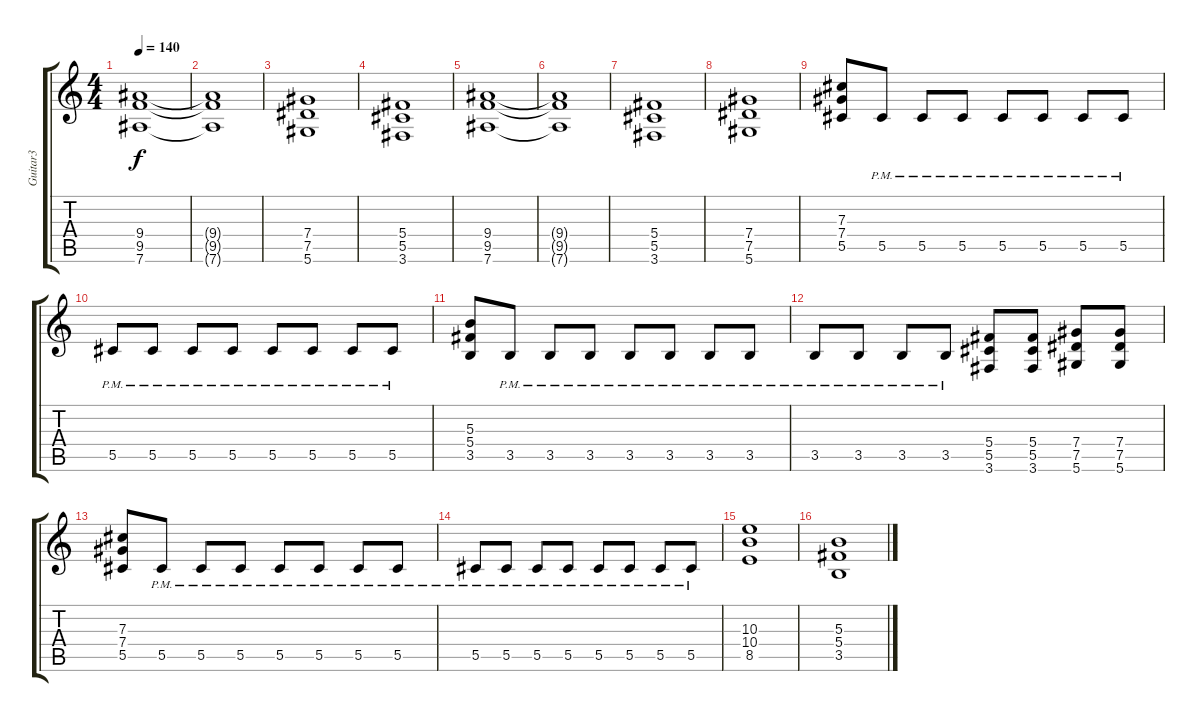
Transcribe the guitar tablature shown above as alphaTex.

\track ("Guitar3" "Guitar3") {instrument distortionguitar}
\staff {score tabs}
\tuning (Eb4 Bb3 Gb3 Db3 Ab2 Eb2) {hide}
\ts (4 4)
\tempo 140
\clef g2
\ks c
(9.4 9.5 7.6).1{dy f} |
(9.4{t} 9.5{t} 7.6{t}).1 |
(7.4 7.5 5.6).1 |
(5.4 5.5 3.6).1 |
(9.4 9.5 7.6).1 |
(9.4{t} 9.5{t} 7.6{t}).1 |
(5.4 5.5 3.6).1 |
(7.4 7.5 5.6).1 |
(7.3 7.4 5.5).8 5.5{pm}.8 5.5{pm}.8 5.5{pm}.8 5.5{pm}.8 5.5{pm}.8 5.5{pm}.8 5.5{pm}.8 |
5.5{pm}.8 5.5{pm}.8 5.5{pm}.8 5.5{pm}.8 5.5{pm}.8 5.5{pm}.8 5.5{pm}.8 5.5{pm}.8 |
(5.3 5.4 3.5).8 3.5{pm}.8 3.5{pm}.8 3.5{pm}.8 3.5{pm}.8 3.5{pm}.8 3.5{pm}.8 3.5{pm}.8 |
3.5{pm}.8 3.5{pm}.8 3.5{pm}.8 3.5{pm}.8 (5.4 5.5 3.6).8 (5.4 5.5 3.6).8 (7.4 7.5 5.6).8 (7.4 7.5 5.6).8 |
(7.3 7.4 5.5).8 5.5{pm}.8 5.5{pm}.8 5.5{pm}.8 5.5{pm}.8 5.5{pm}.8 5.5{pm}.8 5.5{pm}.8 |
5.5{pm}.8 5.5{pm}.8 5.5{pm}.8 5.5{pm}.8 5.5{pm}.8 5.5{pm}.8 5.5{pm}.8 5.5{pm}.8 |
(10.3 10.4 8.5).1 |
(5.3 5.4 3.5).1
